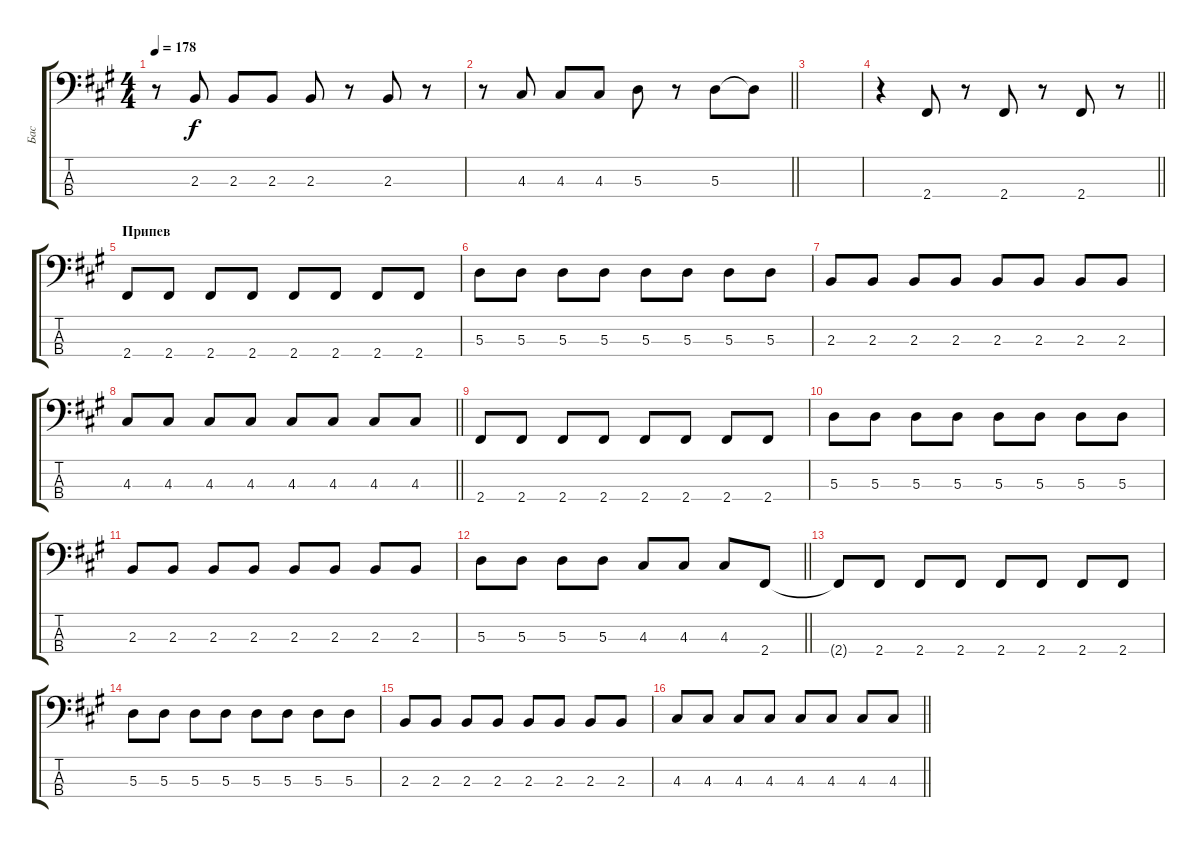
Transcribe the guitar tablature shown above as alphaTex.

\track ("Бас" "Бас") {instrument electricbassfinger}
\staff {score tabs}
\tuning (G2 D2 A1 E1) {hide}
\ts (4 4)
\tempo 178
\clef f4
\ks f#minor
r.8{dy f} 2.3.8 2.3.8 2.3.8 2.3.8 r.8 2.3.8 r.8 |
\barLineRight lightlight
r.8 4.3.8 4.3.8 4.3.8 5.3.8 r.8 5.3.8 5.3{t}.8 |
\section ("" "")
|
\barLineRight lightlight
r.4 2.4.8 r.8 2.4.8 r.8 2.4.8 r.8 |
\section ("" "Припев")
2.4.8 2.4.8 2.4.8 2.4.8 2.4.8 2.4.8 2.4.8 2.4.8 |
5.3.8 5.3.8 5.3.8 5.3.8 5.3.8 5.3.8 5.3.8 5.3.8 |
2.3.8 2.3.8 2.3.8 2.3.8 2.3.8 2.3.8 2.3.8 2.3.8 |
\barLineRight lightlight
4.3.8 4.3.8 4.3.8 4.3.8 4.3.8 4.3.8 4.3.8 4.3.8 |
2.4.8 2.4.8 2.4.8 2.4.8 2.4.8 2.4.8 2.4.8 2.4.8 |
5.3.8 5.3.8 5.3.8 5.3.8 5.3.8 5.3.8 5.3.8 5.3.8 |
2.3.8 2.3.8 2.3.8 2.3.8 2.3.8 2.3.8 2.3.8 2.3.8 |
\barLineRight lightlight
5.3.8 5.3.8 5.3.8 5.3.8 4.3.8 4.3.8 4.3.8 2.4.8 |
2.4{t}.8 2.4.8 2.4.8 2.4.8 2.4.8 2.4.8 2.4.8 2.4.8 |
5.3.8 5.3.8 5.3.8 5.3.8 5.3.8 5.3.8 5.3.8 5.3.8 |
2.3.8 2.3.8 2.3.8 2.3.8 2.3.8 2.3.8 2.3.8 2.3.8 |
\barLineRight lightlight
4.3.8 4.3.8 4.3.8 4.3.8 4.3.8 4.3.8 4.3.8 4.3.8
